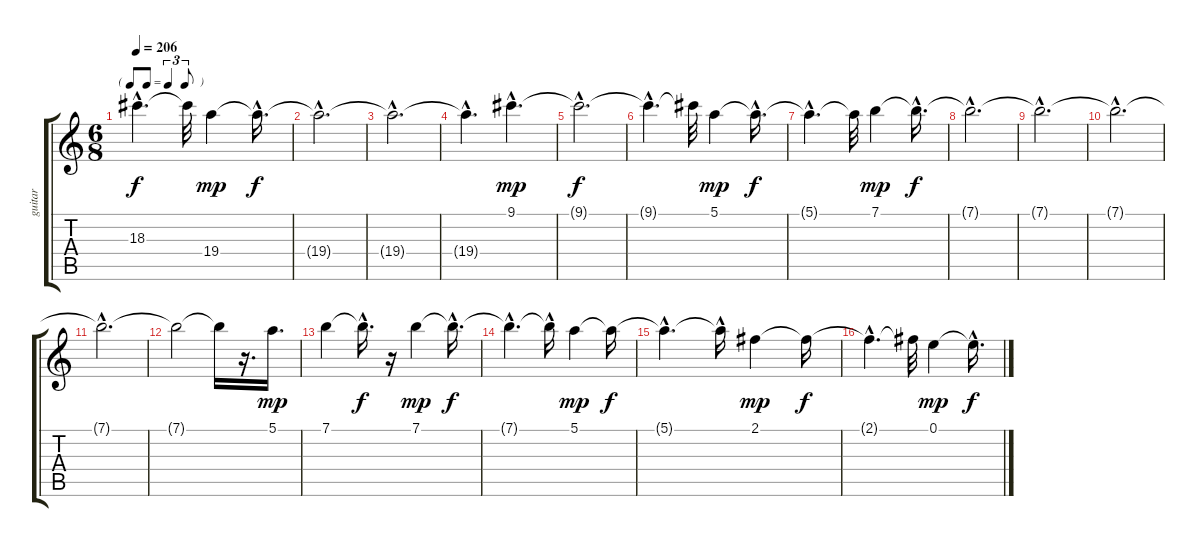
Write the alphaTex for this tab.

\track ("guitar" "guitar") {instrument distortionguitar}
\staff {score tabs}
\tuning (E4 B3 G3 D3 A2 E2) {hide}
\ts (6 8)
\tf triplet8th
\tempo 206
\clef g2
\ks c
18.3{hac t}.4{d dy f} 18.3{t}.32 19.4.4{dy mp} 19.4{hac t}.16{d dy f} |
19.4{hac t}.2{d} |
19.4{hac t}.2{d} |
19.4{hac t}.4{d} 9.1{hac}.4{d dy mp} |
9.1{hac t}.2{d dy f} |
9.1{hac t}.4{d} 9.1{t}.32 5.1.4{dy mp} 5.1{hac t}.16{d dy f} |
5.1{hac t}.4{d} 5.1{t}.32 7.1.4{dy mp} 7.1{hac t}.16{d dy f} |
7.1{hac t}.2{d} |
7.1{hac t}.2{d} |
7.1{hac t}.2{d} |
7.1{hac t}.2{d} |
7.1{t}.2 7.1{t}.16 r.16{d} 5.1.16{d dy mp} |
7.1.4 7.1{hac t}.16{d dy f} r.16 7.1.4{dy mp} 7.1{hac t}.16{d dy f} |
7.1{hac t}.4{d} 7.1{hac t}.16 5.1.4{dy mp} 5.1{t}.16{dy f} |
5.1{hac t}.4{d} 5.1{hac t}.16 2.1.4{dy mp} 2.1{t}.16{dy f} |
2.1{hac t}.4{d} 2.1{t}.32 0.1.4{dy mp} 0.1{hac t}.16{d dy f}
